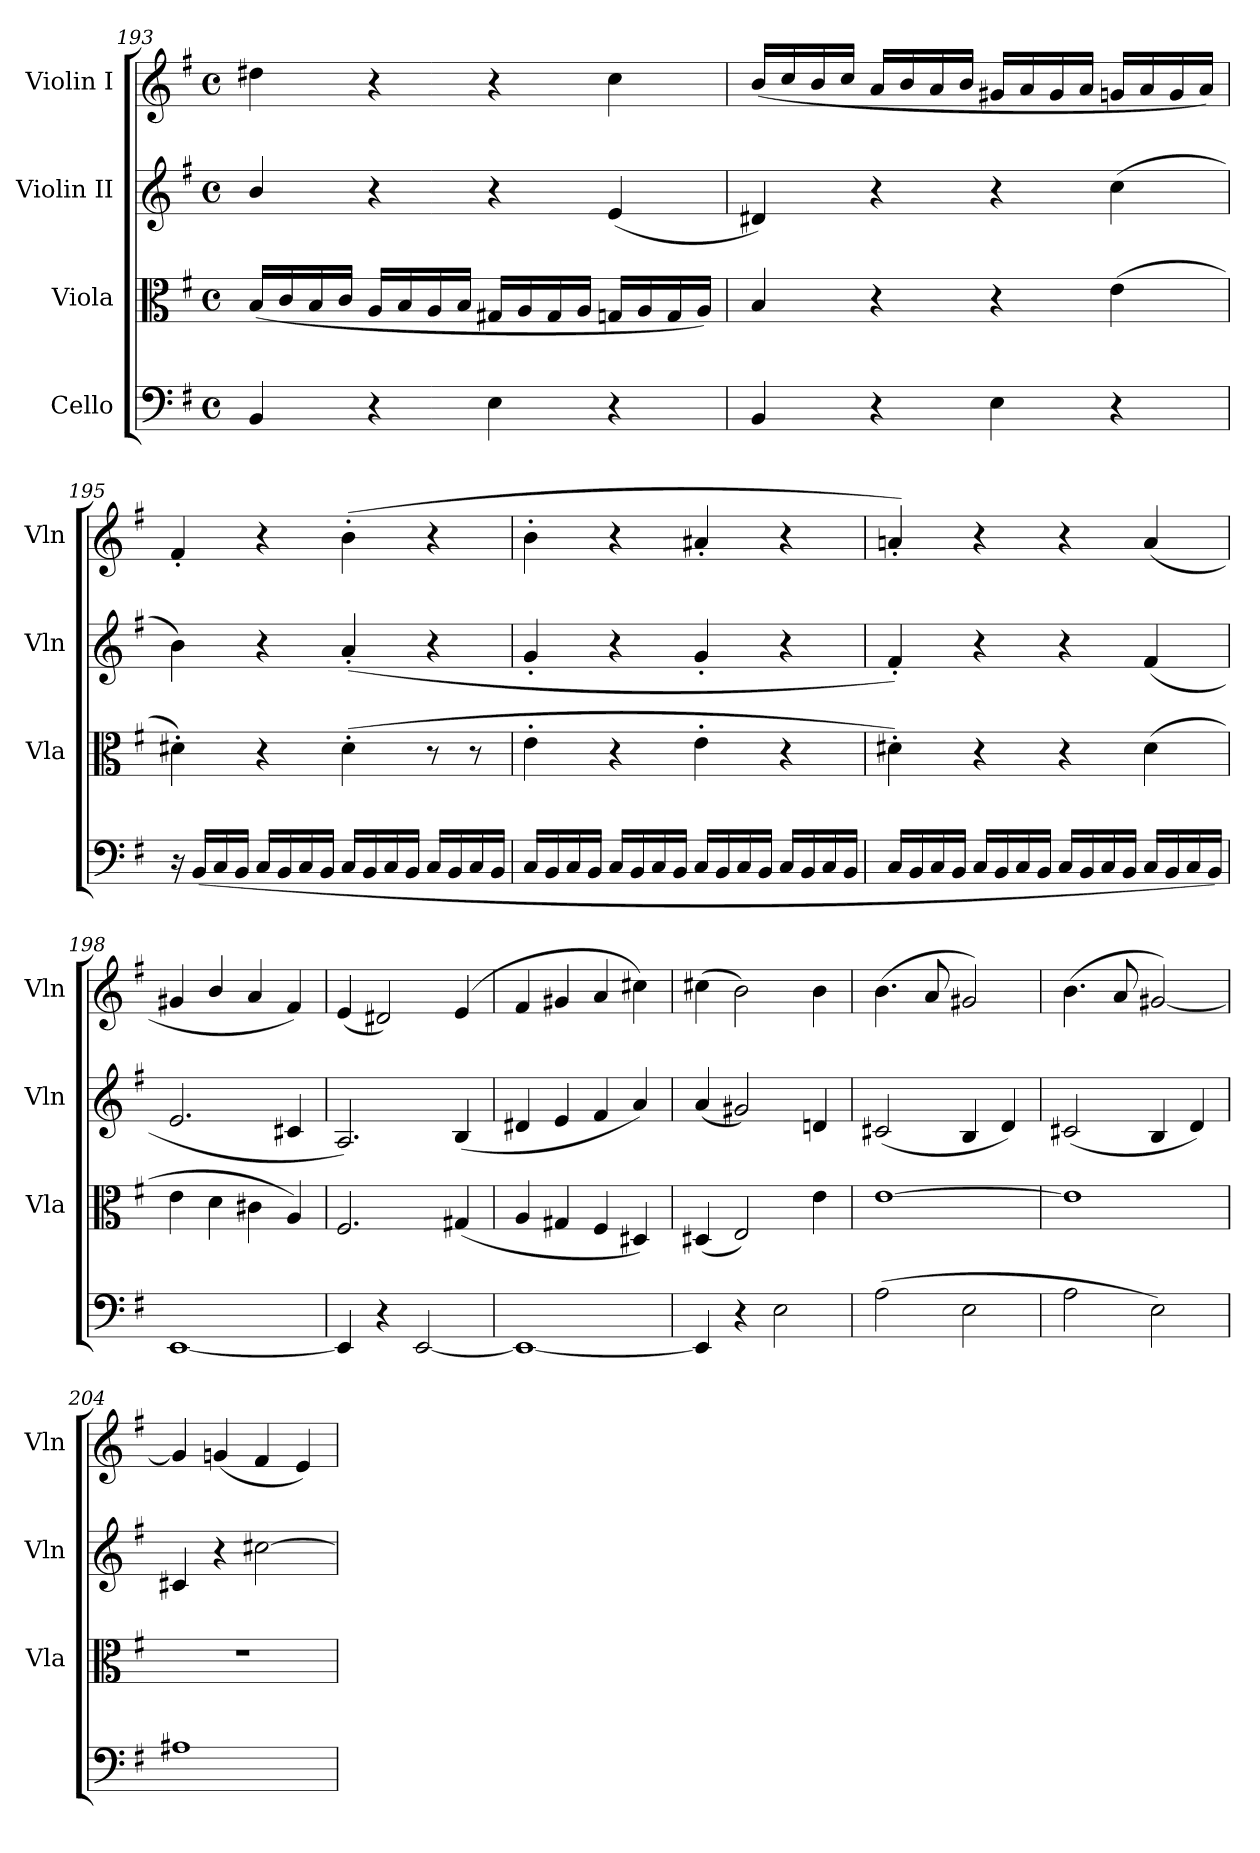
**kern	**kern	**kern	**kern
*part4	*part3	*part2	*part1
*staff4	*staff3	*staff2	*staff1
*I"Cello	*I"Viola	*I"Violin II	*I"Violin I
*	*I'Vla	*I'Vln	*I'Vln
!!LO:LB:g=z
*clefF4	*clefC3	*clefG2	*clefG2
*k[f#]	*k[f#]	*k[f#]	*k[f#]
*M4/4	*M4/4	*M4/4	*M4/4
*met(c)	*met(c)	*met(c)	*met(c)
=193	=193	=193	=193
4BB/	(<16B/LL	4b/	4dd#X\
.	16c/	.	.
.	16B/	.	.
.	16c/JJ	.	.
4r	16A/LL	4r	4r
.	16B/	.	.
.	16A/	.	.
.	16B/JJ	.	.
4E\	16G#X/LL	4r	4r
.	16A/	.	.
.	16G#/	.	.
.	16A/JJ	.	.
4r	16Gn/LL	(<4e/	4cc\
.	16A/	.	.
.	16G/	.	.
.	16A/JJ)	.	.
=194	=194	=194	=194
4BB/	4B/	4d#X/)	(<16b/LL
.	.	.	16cc/
.	.	.	16b/
.	.	.	16cc/JJ
4r	4r	4r	16a/LL
.	.	.	16b/
.	.	.	16a/
.	.	.	16b/JJ
4E\	4r	4r	16g#X/LL
.	.	.	16a/
.	.	.	16g#/
.	.	.	16a/JJ
4r	(>4e\	(>4cc\	16gn/LL
.	.	.	16a/
.	.	.	16g/
.	.	.	16a/JJ)
=195	=195	=195	=195
16r	4d#X'\)	4b\)	4f#'/
(>16BB/LL	.	.	.
16C/	.	.	.
16BB/JJ	.	.	.
16C/LL	4r	4r	4r
16BB/	.	.	.
16C/	.	.	.
16BB/JJ	.	.	.
16C/LL	(>4d#'\	(>4a'/	(>4b'\
16BB/	.	.	.
16C/	.	.	.
16BB/JJ	.	.	.
16C/LL	8r	4r	4r
16BB/	.	.	.
16C/	8r	.	.
16BB/JJ	.	.	.
=196	=196	=196	=196
16C/LL	4e'\	4g'/	4b'\
16BB/	.	.	.
16C/	.	.	.
16BB/JJ	.	.	.
16C/LL	4r	4r	4r
16BB/	.	.	.
16C/	.	.	.
16BB/JJ	.	.	.
16C/LL	4e'\	4g'/	4a#X'/
16BB/	.	.	.
16C/	.	.	.
16BB/JJ	.	.	.
16C/LL	4r	4r	4r
16BB/	.	.	.
16C/	.	.	.
16BB/JJ	.	.	.
=197	=197	=197	=197
16C/LL	4d#X'\)	4f#'/)	4an'/)
16BB/	.	.	.
16C/	.	.	.
16BB/JJ	.	.	.
16C/LL	4r	4r	4r
16BB/	.	.	.
16C/	.	.	.
16BB/JJ	.	.	.
16C/LL	4r	4r	4r
16BB/	.	.	.
16C/	.	.	.
16BB/JJ	.	.	.
16C/LL	(>4d#\	(>4f#/	(<4a/
16BB/	.	.	.
16C/	.	.	.
16BB/JJ)	.	.	.
!!LO:LB:g=z
=198	=198	=198	=198
[1EE	4e\	2.e/	4g#X/
.	4d\	.	4b/
.	4c#X\	.	4a/
.	4A/)	4c#X/	4f#/)
=199	=199	=199	=199
4EE/]	2.F#/	2.A/)	(<4e/
4r	.	.	2d#X/)
[2EE/	.	.	.
.	(<4G#X/	(<4B/	(>4e/
=200	=200	=200	=200
1EE_	4A/	4d#X/	4f#/
.	4G#X/	4e/	4g#X/
.	4F#/	4f#/	4a/
.	4D#X/)	4a/)	4cc#X\)
=201	=201	=201	=201
4EE/]	(<4D#X/	(<4a/	(>4cc#X\
4r	2E/)	2g#X/)	2b\)
2E\	.	.	.
.	4e\	4dn/	4b\
=202	=202	=202	=202
(>2A\	[1e	(<2c#X/	(>4.b\
.	.	.	8a/
2E\	.	4B/	2g#X/)
.	.	4d/)	.
=203	=203	=203	=203
2A\	1e]	(<2c#X/	(>4.b\
.	.	.	8a/
2E\)	.	4B/	[2g#X/)
.	.	4d/)	.
=204	=204	=204	=204
1A#X	1r	4c#X/	4g#/]
.	.	4r	(<4gn/
.	.	[2cc#X\	4f#/
.	.	.	4e/)
=	=	=	=
*-	*-	*-	*-
